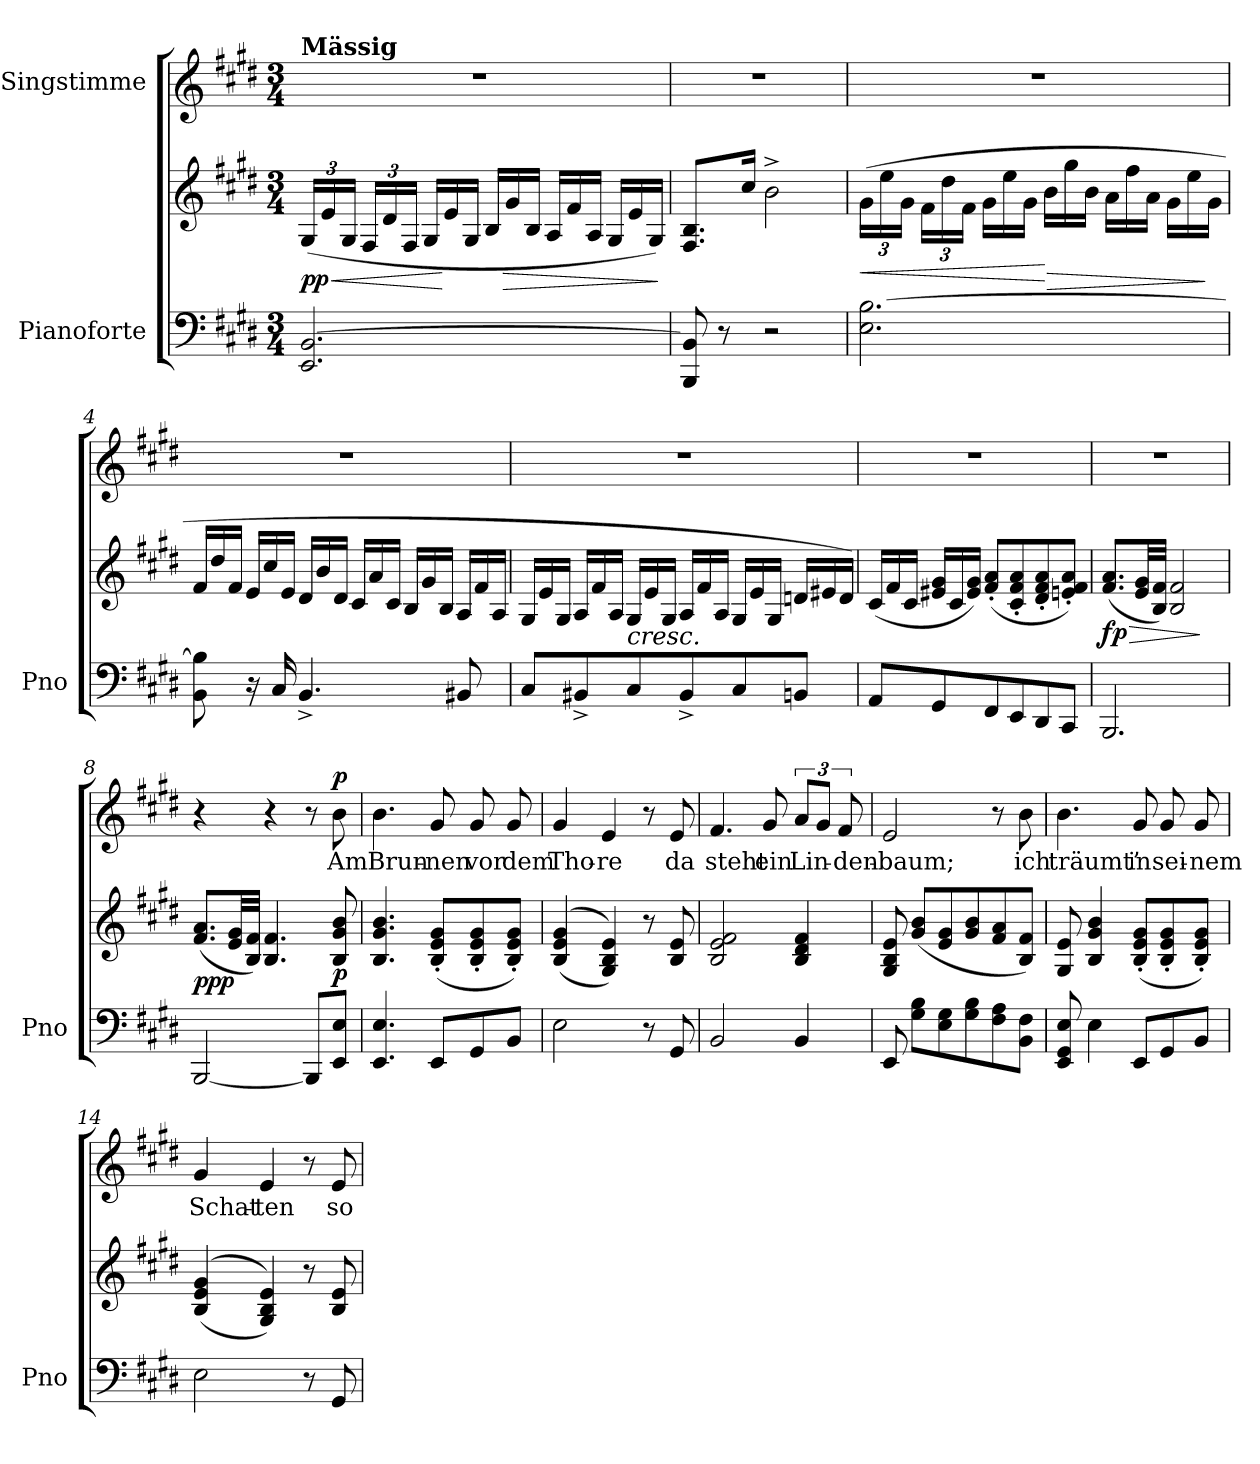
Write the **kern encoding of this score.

**kern	**kern	**dynam	**kern	**text	**dynam
*part2	*part2	*part2	*part1	*part1	*part1
*staff3	*staff2	*staff2/3	*staff1	*staff1	*staff1
*I"Pianoforte	*	*	*I"Singstimme	*	*
*I'Pno	*	*	*	*	*
*clefF4	*clefG2	*	*clefG2	*	*
*k[f#c#g#d#]	*k[f#c#g#d#]	*	*k[f#c#g#d#]	*	*
*M3/4	*M3/4	*	*M3/4	*	*
*	*Xbrackettup	*	*	*	*
=1	=1	=1	=1	=1	=1
!	!	!	!LO:TX:a:B:t=Mässig	!	!
!	!	!LO:HP:b	!	!	!
!	!	!LO:DY:n=1:b	!	!	!
2.EE/ [2.BB/	(24G#/LL	< pp	2.r	.	.
.	24e/	.	.	.	.
.	24G#/JJ	.	.	.	.
.	24F#/LL	.	.	.	.
.	24d#/	.	.	.	.
.	24F#/JJ	.	.	.	.
*	*Xtuplet	*	*	*	*
.	24G#/LL	.	.	.	.
.	24e/	[	.	.	.
.	24G#/JJ	.	.	.	.
.	24B/LL	.	.	.	.
!	!	!LO:HP:b	!	!	!
.	24g#/	>	.	.	.
.	24B/JJ	.	.	.	.
.	24A/LL	.	.	.	.
.	24f#/	.	.	.	.
.	24A/JJ	.	.	.	.
.	24G#/LL	.	.	.	.
.	24e/	.	.	.	.
.	24G#/JJ)	.	.	.	.
.	.	]	.	.	.
=2	=2	=2	=2	=2	=2
8BBB/ 8BB/]	8.F#/ 8.B/L	.	2.r	.	.
8r	.	.	.	.	.
.	16cc#/Jk	.	.	.	.
2r	2b^\	.	.	.	.
=3	=3	=3	=3	=3	=3
*	*tuplet	*	*	*	*
!	!	!LO:HP:b	!	!	!
2.E\ [2.B\	(24g#\LL	<	2.r	.	.
.	24ee\	.	.	.	.
.	24g#\JJ	.	.	.	.
.	24f#\LL	.	.	.	.
.	24dd#\	.	.	.	.
.	24f#\JJ	.	.	.	.
*	*Xtuplet	*	*	*	*
.	24g#\LL	.	.	.	.
.	24ee\	.	.	.	.
.	24g#\JJ	.	.	.	.
!	!	!LO:HP:n=1:b	!	!	!
.	24b\LL	[ >	.	.	.
.	24gg#\	.	.	.	.
.	24b\JJ	.	.	.	.
.	24a\LL	.	.	.	.
.	24ff#\	.	.	.	.
.	24a\JJ	.	.	.	.
.	24g#\LL	.	.	.	.
.	24ee\	.	.	.	.
.	24g#\JJ	]	.	.	.
!!LO:LB:g=z
=4	=4	=4	=4	=4	=4
8BB\ 8B\]	24f#/LL	.	2.r	.	.
.	24dd#/	.	.	.	.
.	24f#/JJ	.	.	.	.
16r	24e/LL	.	.	.	.
.	24cc#/	.	.	.	.
16C#/	.	.	.	.	.
.	24e/JJ	.	.	.	.
4.BB^/	24d#/LL	.	.	.	.
.	24b/	.	.	.	.
.	24d#/JJ	.	.	.	.
.	24c#/LL	.	.	.	.
.	24a/	.	.	.	.
.	24c#/JJ	.	.	.	.
.	24B/LL	.	.	.	.
.	24g#/	.	.	.	.
.	24B/JJ	.	.	.	.
8BB#X/	24A/LL	.	.	.	.
.	24f#/	.	.	.	.
.	24A/JJ	.	.	.	.
=5	=5	=5	=5	=5	=5
8C#/L	24G#/LL	.	2.r	.	.
.	24e/	.	.	.	.
.	24G#/JJ	.	.	.	.
8BB#X^/	24A/LL	.	.	.	.
.	24f#/	.	.	.	.
.	24A/JJ	.	.	.	.
!	!LO:TX:b:i:t=cresc.	!	!	!	!
8C#/	24G#/LL	.	.	.	.
.	24e/	.	.	.	.
.	24G#/JJ	.	.	.	.
8BB#^/	24A/LL	.	.	.	.
.	24f#/	.	.	.	.
.	24A/JJ	.	.	.	.
8C#/	24G#/LL	.	.	.	.
.	24e/	.	.	.	.
.	24G#/JJ	.	.	.	.
8BBn/J	24dn/LL	.	.	.	.
.	24e#X/	.	.	.	.
.	24d/JJ)	.	.	.	.
=6	=6	=6	=6	=6	=6
8AA/L	(24c#/LL	.	2.r	.	.
.	24f#/	.	.	.	.
.	24c#/JJ	.	.	.	.
8GG#/	24e#X/ 24g#/LL	.	.	.	.
.	24c#/	.	.	.	.
.	24e#/ 24g#/JJ)	.	.	.	.
8FF#/	(8f#/' 8a/'L	.	.	.	.
8EE/	8c#/' 8f#/' 8a/'	.	.	.	.
8DD#/	8d#/' 8f#/' 8a/'	.	.	.	.
8CC#/J	8en/' 8f#/' 8a/'J)	.	.	.	.
!!LO:LB:g=z
=7	=7	=7	=7	=7	=7
!	!	!LO:HP:b	!	!	!
!	!	!LO:DY:n=1:b	!	!	!
2.BBB/	(8.f#/ 8.a/L	> fp	2.r	.	.
.	32e/ 32g#/LL	.	.	.	.
.	32B/ 32f#/JJJ)	.	.	.	.
.	2B/ 2f#/	.	.	.	.
.	.	]	.	.	.
=8	=8	=8	=8	=8	=8
!	!	!LO:DY:b	!	!	!
[2BBB/	(8.f#/ 8.a/L	ppp	4r	.	.
.	32e/ 32g#/LL	.	.	.	.
.	32B/ 32f#/JJJ)	.	.	.	.
.	4.B/ 4.f#/	.	4r	.	.
8BBB/L]	.	.	8r	.	.
!	!	!LO:DY:b	!	!LO:LY:b	!LO:DY:a
8EE/ 8E/J	8B/ 8g#/ 8b/	p	8b\	Am	p
=9	=9	=9	=9	=9	=9
!	!	!	!	!LO:LY:b	!
4.EE/ 4.E/	4.B/ 4.g#/ 4.b/	.	4.b\	Brun-	.
!	!	!	!	!LO:LY:b	!
8EE/L	(8B/' 8e/' 8g#/'L	.	8g#/	-nen	.
!	!	!	!	!LO:LY:b	!
8GG#/	8B/' 8e/' 8g#/'	.	8g#/	vor	.
!	!	!	!	!LO:LY:b	!
8BB/J	8B/' 8e/' 8g#/'J)	.	8g#/	dem	.
=10	=10	=10	=10	=10	=10
!	!	!	!	!LO:LY:b	!
2E\	(>(4B/ 4e/ 4g#/	.	4g#/	Tho-	.
!	!	!	!	!LO:LY:b	!
.	4G#/ 4B/ 4e/))	.	4e/	-re	.
8r	8r	.	8r	.	.
!	!	!	!	!LO:LY:b	!
8GG#/	8B/ 8e/	.	8e/	da	.
=11	=11	=11	=11	=11	=11
!	!	!	!	!LO:LY:b	!
2BB/	2B/ 2e/ 2f#/	.	4.f#/	steht	.
!	!	!	!	!LO:LY:b	!
.	.	.	8g#/	ein	.
!	!	!	!	!LO:LY:b	!
4BB/	4B/ 4d#/ 4f#/	.	12a/L	Lin-	.
.	.	.	12g#/J	.	.
!	!	!	!	!LO:LY:b	!
.	.	.	12f#/	-den-	.
=12	=12	=12	=12	=12	=12
!	!	!	!	!LO:LY:b	!
8EE/	8G#/ 8B/ 8e/	.	2e/	-baum;	.
8G#\ 8B\L	(8g#/ 8b/L	.	.	.	.
8E\ 8G#\	8e/ 8g#/	.	.	.	.
8G#\ 8B\	8g#/ 8b/	.	.	.	.
8F#\ 8A\	8f#/ 8a/	.	8r	.	.
!	!	!	!	!LO:LY:b	!
8BB\ 8F#\J	8B/ 8f#/J)	.	8b\	ich	.
!!LO:LB:g=z
=13	=13	=13	=13	=13	=13
!	!	!	!	!LO:LY:b	!
8EE/ 8GG#/ 8E/	8G#/ 8e/	.	4.b\	träumt’	.
4E\	4B/ 4g#/ 4b/	.	.	.	.
!	!	!	!	!LO:LY:b	!
8EE/L	(8B/' 8e/' 8g#/'L	.	8g#/	in	.
!	!	!	!	!LO:LY:b	!
8GG#/	8B/' 8e/' 8g#/'	.	8g#/	sei-	.
!	!	!	!	!LO:LY:b	!
8BB/J	8B/' 8e/' 8g#/'J)	.	8g#/	-nem	.
=14	=14	=14	=14	=14	=14
!	!	!	!	!LO:LY:b	!
2E\	((>4B/ 4e/ 4g#/	.	4g#/	Schat-	.
!	!	!	!	!LO:LY:b	!
.	4G#/ 4B/ 4e/))	.	4e/	-ten	.
8r	8r	.	8r	.	.
!	!	!	!	!LO:LY:b	!
8GG#/	8B/ 8e/	.	8e/	so	.
=	=	=	=	=	=
*-	*-	*-	*-	*-	*-
